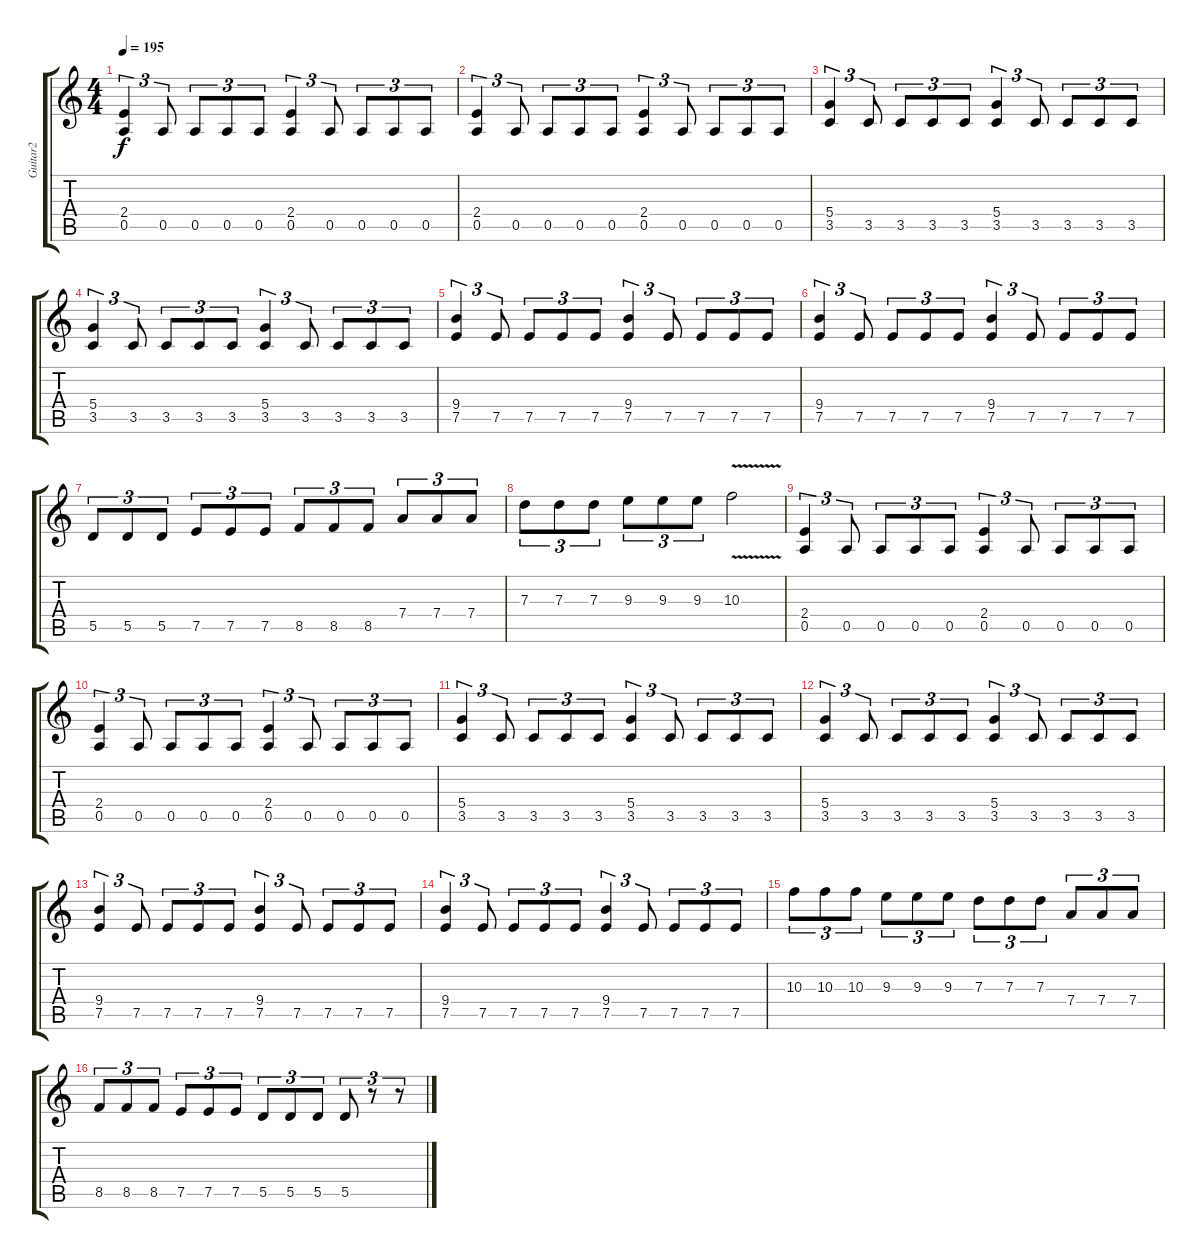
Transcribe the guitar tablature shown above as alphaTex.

\track ("Guitar2" "Guitar2") {instrument distortionguitar}
\staff {score tabs}
\tuning (E4 B3 G3 D3 A2 E2) {hide}
\ts (4 4)
\tempo 195
\clef g2
\ks c
(2.4 0.5).4{tu (3 2) dy f instrument distortionguitar} 0.5.8{tu (3 2)} 0.5.8{tu (3 2)} 0.5.8{tu (3 2)} 0.5.8{tu (3 2)} (2.4 0.5).4{tu (3 2)} 0.5.8{tu (3 2)} 0.5.8{tu (3 2)} 0.5.8{tu (3 2)} 0.5.8{tu (3 2)} |
(2.4 0.5).4{tu (3 2)} 0.5.8{tu (3 2)} 0.5.8{tu (3 2)} 0.5.8{tu (3 2)} 0.5.8{tu (3 2)} (2.4 0.5).4{tu (3 2)} 0.5.8{tu (3 2)} 0.5.8{tu (3 2)} 0.5.8{tu (3 2)} 0.5.8{tu (3 2)} |
(5.4 3.5).4{tu (3 2)} 3.5.8{tu (3 2)} 3.5.8{tu (3 2)} 3.5.8{tu (3 2)} 3.5.8{tu (3 2)} (5.4 3.5).4{tu (3 2)} 3.5.8{tu (3 2)} 3.5.8{tu (3 2)} 3.5.8{tu (3 2)} 3.5.8{tu (3 2)} |
(5.4 3.5).4{tu (3 2)} 3.5.8{tu (3 2)} 3.5.8{tu (3 2)} 3.5.8{tu (3 2)} 3.5.8{tu (3 2)} (5.4 3.5).4{tu (3 2)} 3.5.8{tu (3 2)} 3.5.8{tu (3 2)} 3.5.8{tu (3 2)} 3.5.8{tu (3 2)} |
(9.4 7.5).4{tu (3 2)} 7.5.8{tu (3 2)} 7.5.8{tu (3 2)} 7.5.8{tu (3 2)} 7.5.8{tu (3 2)} (9.4 7.5).4{tu (3 2)} 7.5.8{tu (3 2)} 7.5.8{tu (3 2)} 7.5.8{tu (3 2)} 7.5.8{tu (3 2)} |
(9.4 7.5).4{tu (3 2)} 7.5.8{tu (3 2)} 7.5.8{tu (3 2)} 7.5.8{tu (3 2)} 7.5.8{tu (3 2)} (9.4 7.5).4{tu (3 2)} 7.5.8{tu (3 2)} 7.5.8{tu (3 2)} 7.5.8{tu (3 2)} 7.5.8{tu (3 2)} |
5.5.8{tu (3 2)} 5.5.8{tu (3 2)} 5.5.8{tu (3 2)} 7.5.8{tu (3 2)} 7.5.8{tu (3 2)} 7.5.8{tu (3 2)} 8.5.8{tu (3 2)} 8.5.8{tu (3 2)} 8.5.8{tu (3 2)} 7.4.8{tu (3 2)} 7.4.8{tu (3 2)} 7.4.8{tu (3 2)} |
7.3.8{tu (3 2)} 7.3.8{tu (3 2)} 7.3.8{tu (3 2)} 9.3.8{tu (3 2)} 9.3.8{tu (3 2)} 9.3.8{tu (3 2)} 10.3{v}.2 |
(2.4 0.5).4{tu (3 2)} 0.5.8{tu (3 2)} 0.5.8{tu (3 2)} 0.5.8{tu (3 2)} 0.5.8{tu (3 2)} (2.4 0.5).4{tu (3 2)} 0.5.8{tu (3 2)} 0.5.8{tu (3 2)} 0.5.8{tu (3 2)} 0.5.8{tu (3 2)} |
(2.4 0.5).4{tu (3 2)} 0.5.8{tu (3 2)} 0.5.8{tu (3 2)} 0.5.8{tu (3 2)} 0.5.8{tu (3 2)} (2.4 0.5).4{tu (3 2)} 0.5.8{tu (3 2)} 0.5.8{tu (3 2)} 0.5.8{tu (3 2)} 0.5.8{tu (3 2)} |
(5.4 3.5).4{tu (3 2)} 3.5.8{tu (3 2)} 3.5.8{tu (3 2)} 3.5.8{tu (3 2)} 3.5.8{tu (3 2)} (5.4 3.5).4{tu (3 2)} 3.5.8{tu (3 2)} 3.5.8{tu (3 2)} 3.5.8{tu (3 2)} 3.5.8{tu (3 2)} |
(5.4 3.5).4{tu (3 2)} 3.5.8{tu (3 2)} 3.5.8{tu (3 2)} 3.5.8{tu (3 2)} 3.5.8{tu (3 2)} (5.4 3.5).4{tu (3 2)} 3.5.8{tu (3 2)} 3.5.8{tu (3 2)} 3.5.8{tu (3 2)} 3.5.8{tu (3 2)} |
(9.4 7.5).4{tu (3 2)} 7.5.8{tu (3 2)} 7.5.8{tu (3 2)} 7.5.8{tu (3 2)} 7.5.8{tu (3 2)} (9.4 7.5).4{tu (3 2)} 7.5.8{tu (3 2)} 7.5.8{tu (3 2)} 7.5.8{tu (3 2)} 7.5.8{tu (3 2)} |
(9.4 7.5).4{tu (3 2)} 7.5.8{tu (3 2)} 7.5.8{tu (3 2)} 7.5.8{tu (3 2)} 7.5.8{tu (3 2)} (9.4 7.5).4{tu (3 2)} 7.5.8{tu (3 2)} 7.5.8{tu (3 2)} 7.5.8{tu (3 2)} 7.5.8{tu (3 2)} |
10.3.8{tu (3 2)} 10.3.8{tu (3 2)} 10.3.8{tu (3 2)} 9.3.8{tu (3 2)} 9.3.8{tu (3 2)} 9.3.8{tu (3 2)} 7.3.8{tu (3 2)} 7.3.8{tu (3 2)} 7.3.8{tu (3 2)} 7.4.8{tu (3 2)} 7.4.8{tu (3 2)} 7.4.8{tu (3 2)} |
8.5.8{tu (3 2)} 8.5.8{tu (3 2)} 8.5.8{tu (3 2)} 7.5.8{tu (3 2)} 7.5.8{tu (3 2)} 7.5.8{tu (3 2)} 5.5.8{tu (3 2)} 5.5.8{tu (3 2)} 5.5.8{tu (3 2)} 5.5.8{tu (3 2)} r.8{tu (3 2)} r.8{tu (3 2)}
